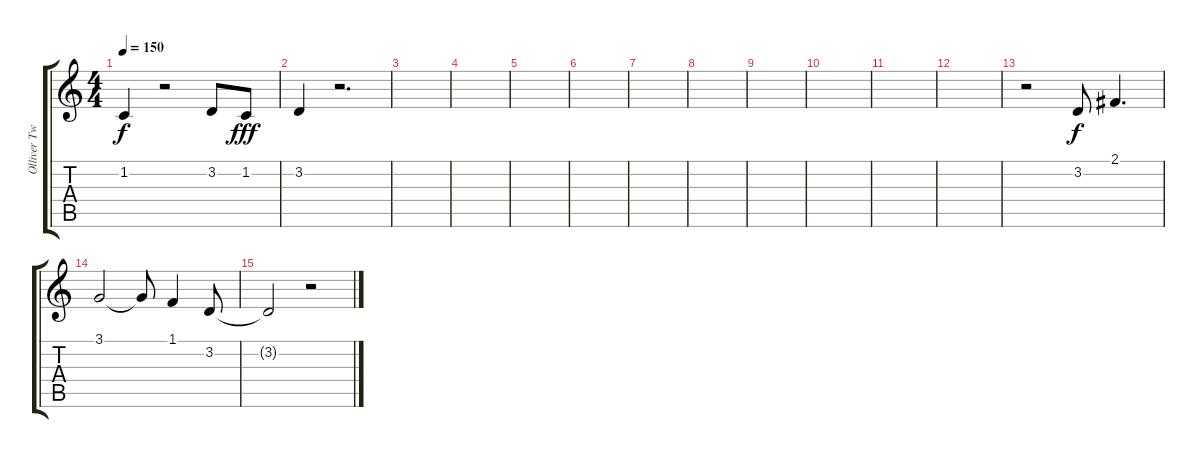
\track ("Olliver Twisted" "Olliver Tw") {instrument sopranosax}
\staff {score tabs}
\tuning (E4 B3 G3 D3 A2 E2) {hide}
\ts (4 4)
\tempo 150
\clef g2
\ks c
1.2{t}.4{dy f} r.2 3.2.8 1.2.8{dy fff} |
3.2.4 r.2{d} |
|
|
|
|
|
|
|
|
|
|
r.2 3.2.8{dy f} 2.1.4{d} |
3.1.2 3.1{t}.8 1.1.4 3.2.8 |
3.2{t}.2 r.2
